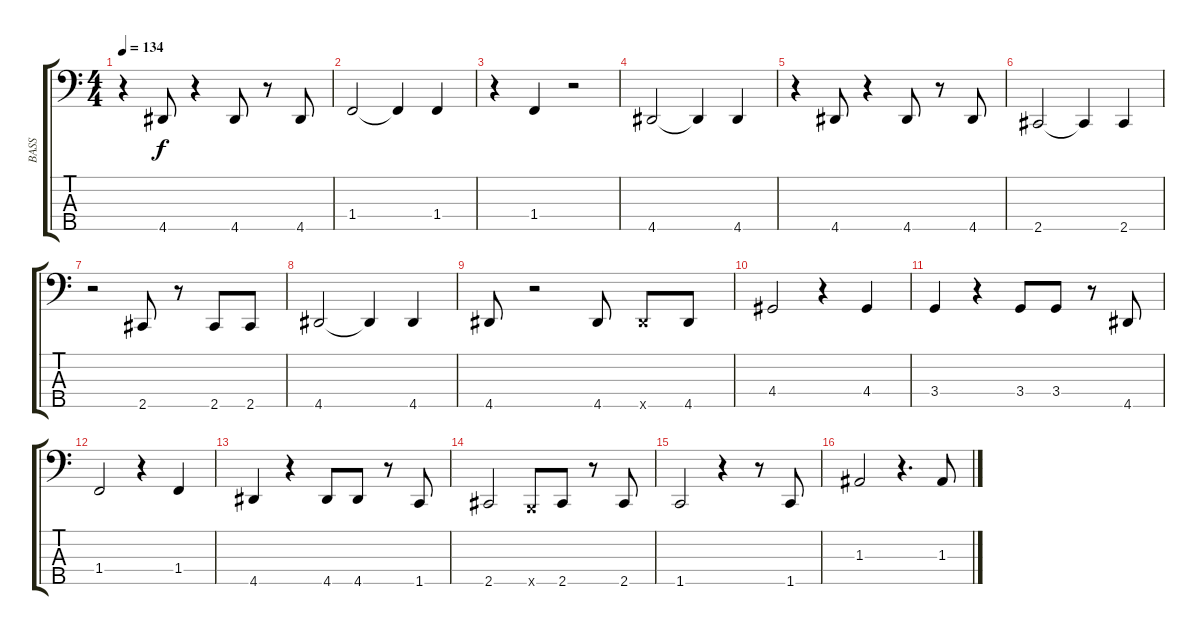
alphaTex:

\track ("BASS" "BASS") {instrument electricbasspick}
\staff {score tabs}
\tuning (G2 D2 A1 E1 B0) {hide}
\ts (4 4)
\tempo 134
\clef f4
\ks c
r.4{dy f} 4.5.8 r.4 4.5.8 r.8 4.5.8 |
1.4.2 1.4{t}.4 1.4.4 |
r.4 1.4.4 r.2 |
4.5.2 4.5{t}.4 4.5.4 |
r.4 4.5.8 r.4 4.5.8 r.8 4.5.8 |
2.5.2 2.5{t}.4 2.5.4 |
r.2 2.5.8 r.8 2.5.8 2.5.8 |
4.5.2 4.5{t}.4 4.5.4 |
4.5.8 r.2 4.5.8 4.5{x}.8 4.5.8 |
4.4.2 r.4 4.4.4 |
3.4.4 r.4 3.4.8 3.4.8 r.8 4.5.8 |
1.4.2 r.4 1.4.4 |
4.5.4 r.4 4.5.8 4.5.8 r.8 1.5.8 |
2.5.2 0.5{x}.8 2.5.8 r.8 2.5.8 |
1.5.2 r.4 r.8 1.5.8 |
1.3.2 r.4{d} 1.3.8
